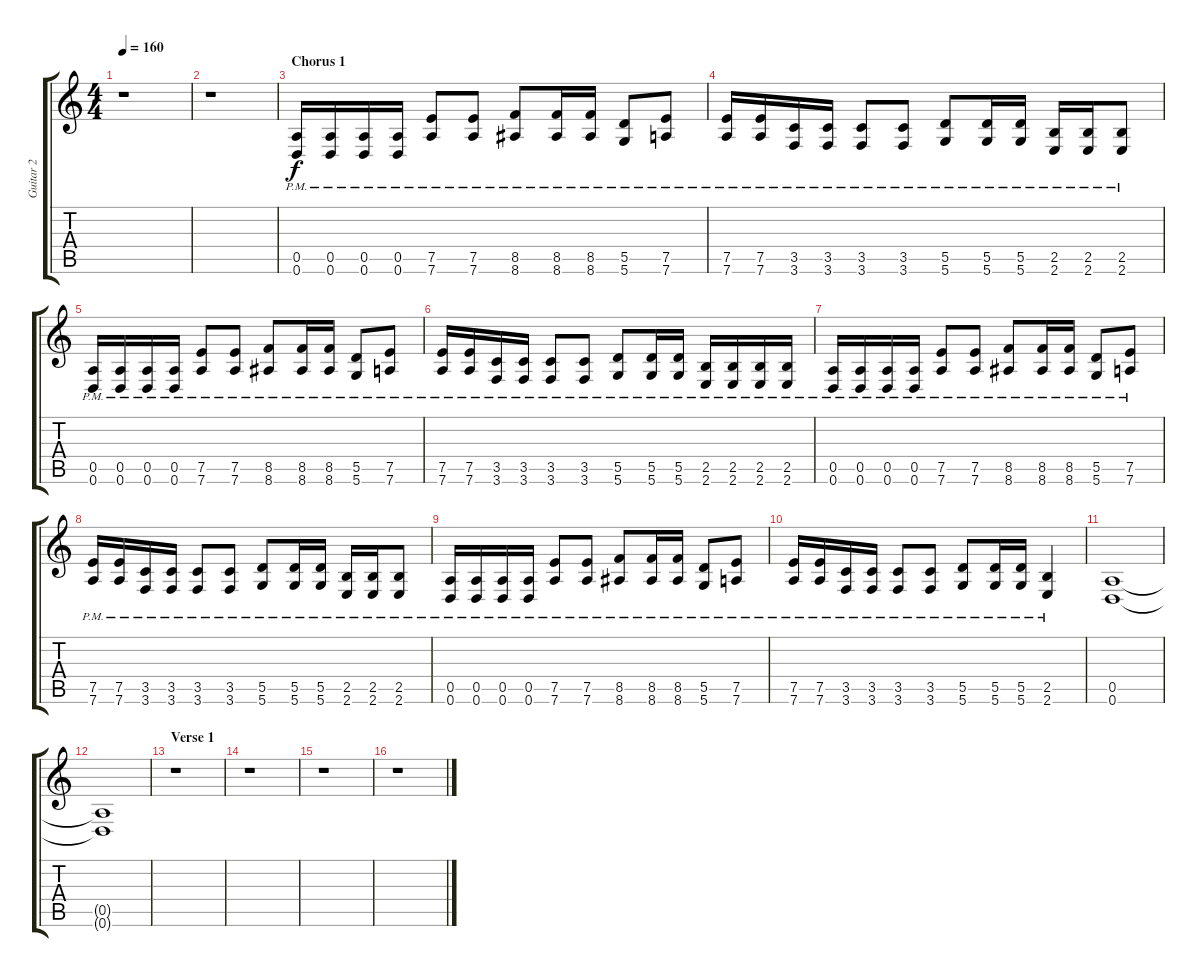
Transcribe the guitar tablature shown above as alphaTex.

\track ("Guitar 2" "Guitar 2") {instrument distortionguitar}
\staff {score tabs}
\tuning (E4 B3 G3 D3 A2 D2) {hide}
\ts (4 4)
\tempo 160
\clef g2
\ks c
r.1{dy f} |
r.1 |
\section ("" "Chorus 1")
(0.5{pm} 0.6{pm}).16 (0.5{pm} 0.6{pm}).16 (0.5 0.6{pm}).16 (0.5{pm} 0.6{pm}).16 (7.5{pm} 7.6{pm}).8 (7.5{pm} 7.6{pm}).8 (8.5{pm} 8.6{pm}).8 (8.5{pm} 8.6{pm}).16 (8.5{pm} 8.6{pm}).16 (5.5{pm} 5.6{pm}).8 (7.5{pm} 7.6{pm}).8 |
(7.5{pm} 7.6{pm}).16 (7.5{pm} 7.6{pm}).16 (3.5{pm} 3.6{pm}).16 (3.5{pm} 3.6{pm}).16 (3.5{pm} 3.6{pm}).8 (3.5{pm} 3.6{pm}).8 (5.5{pm} 5.6{pm}).8 (5.5{pm} 5.6{pm}).16 (5.5{pm} 5.6{pm}).16 (2.5{pm} 2.6{pm}).16 (2.5{pm} 2.6{pm}).16 (2.5{pm} 2.6{pm}).8 |
(0.5{pm} 0.6{pm}).16 (0.5{pm} 0.6{pm}).16 (0.5 0.6{pm}).16 (0.5{pm} 0.6{pm}).16 (7.5{pm} 7.6{pm}).8 (7.5{pm} 7.6{pm}).8 (8.5{pm} 8.6{pm}).8 (8.5{pm} 8.6{pm}).16 (8.5{pm} 8.6{pm}).16 (5.5{pm} 5.6{pm}).8 (7.5{pm} 7.6{pm}).8 |
(7.5{pm} 7.6{pm}).16 (7.5{pm} 7.6{pm}).16 (3.5{pm} 3.6{pm}).16 (3.5{pm} 3.6{pm}).16 (3.5{pm} 3.6{pm}).8 (3.5{pm} 3.6{pm}).8 (5.5{pm} 5.6{pm}).8 (5.5{pm} 5.6{pm}).16 (5.5{pm} 5.6{pm}).16 (2.5{pm} 2.6{pm}).16 (2.5{pm} 2.6{pm}).16 (2.5{pm} 2.6{pm}).16 (2.5{pm} 2.6{pm}).16 |
(0.5{pm} 0.6{pm}).16 (0.5{pm} 0.6{pm}).16 (0.5 0.6{pm}).16 (0.5{pm} 0.6{pm}).16 (7.5{pm} 7.6{pm}).8 (7.5{pm} 7.6{pm}).8 (8.5{pm} 8.6{pm}).8 (8.5{pm} 8.6{pm}).16 (8.5{pm} 8.6{pm}).16 (5.5{pm} 5.6{pm}).8 (7.5{pm} 7.6{pm}).8 |
(7.5{pm} 7.6{pm}).16 (7.5{pm} 7.6{pm}).16 (3.5{pm} 3.6{pm}).16 (3.5{pm} 3.6{pm}).16 (3.5{pm} 3.6{pm}).8 (3.5{pm} 3.6{pm}).8 (5.5{pm} 5.6{pm}).8 (5.5{pm} 5.6{pm}).16 (5.5{pm} 5.6{pm}).16 (2.5{pm} 2.6{pm}).16 (2.5{pm} 2.6{pm}).16 (2.5{pm} 2.6{pm}).8 |
(0.5{pm} 0.6{pm}).16 (0.5{pm} 0.6{pm}).16 (0.5 0.6{pm}).16 (0.5{pm} 0.6{pm}).16 (7.5{pm} 7.6{pm}).8 (7.5{pm} 7.6{pm}).8 (8.5{pm} 8.6{pm}).8 (8.5{pm} 8.6{pm}).16 (8.5{pm} 8.6{pm}).16 (5.5{pm} 5.6{pm}).8 (7.5{pm} 7.6{pm}).8 |
(7.5{pm} 7.6{pm}).16 (7.5{pm} 7.6{pm}).16 (3.5{pm} 3.6{pm}).16 (3.5{pm} 3.6{pm}).16 (3.5{pm} 3.6{pm}).8 (3.5{pm} 3.6{pm}).8 (5.5{pm} 5.6{pm}).8 (5.5{pm} 5.6{pm}).16 (5.5{pm} 5.6{pm}).16 (2.5{pm} 2.6{pm}).4 |
(0.5 0.6).1 |
(0.5{t} 0.6{t}).1 |
\section ("" "Verse 1")
r.1 |
r.1 |
r.1 |
r.1
